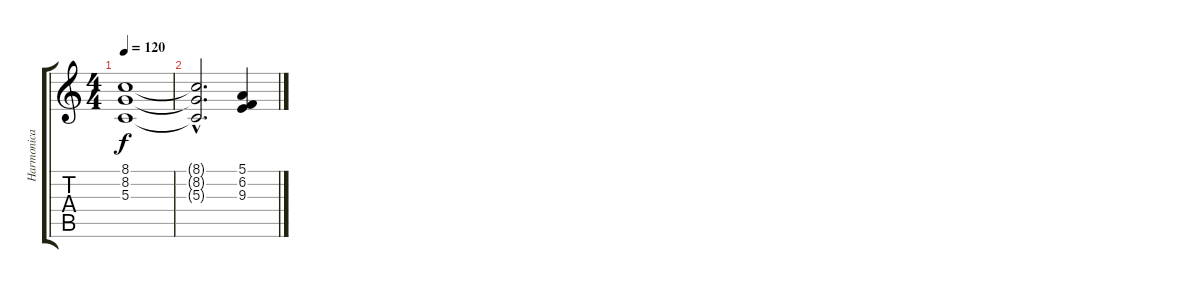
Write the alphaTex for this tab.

\track ("Harmonica" "Harmonica") {instrument harmonica}
\staff {score tabs}
\tuning (E4 B3 G3 D3 A2 E2) {hide}
\ts (4 4)
\tempo 120
\clef g2
\ks c
(8.1 8.2 5.3).1{dy f} |
(8.1{hac t} 8.2{hac t} 5.3{hac t}).2{d} (5.1 6.2 9.3).4
